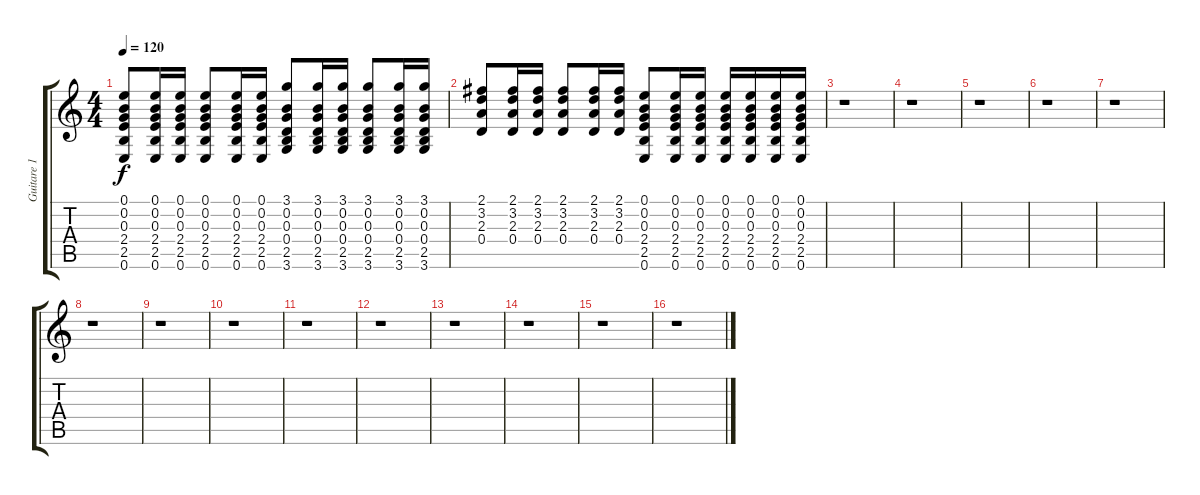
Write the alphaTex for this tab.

\track ("Guitare 1 (Acoustique)" "Guitare 1 ") {mute instrument acousticguitarnylon}
\staff {score tabs}
\tuning (E4 B3 G3 D3 A2 E2) {hide}
\ts (4 4)
\tempo 120
\clef g2
\ks c
(0.1 0.2 0.3 2.4 2.5 0.6).8{dy f} (0.1 0.2 0.3 2.4 2.5 0.6).16 (0.1 0.2 0.3 2.4 2.5 0.6).16 (0.1 0.2 0.3 2.4 2.5 0.6).8 (0.1 0.2 0.3 2.4 2.5 0.6).16 (0.1 0.2 0.3 2.4 2.5 0.6).16 (3.1 0.2 0.3 0.4 2.5 3.6).8 (3.1 0.2 0.3 0.4 2.5 3.6).16 (3.1 0.2 0.3 0.4 2.5 3.6).16 (3.1 0.2 0.3 0.4 2.5 3.6).8 (3.1 0.2 0.3 0.4 2.5 3.6).16 (3.1 0.2 0.3 0.4 2.5 3.6).16 |
(2.1 3.2 2.3 0.4).8 (2.1 3.2 2.3 0.4).16 (2.1 3.2 2.3 0.4).16 (2.1 3.2 2.3 0.4).8 (2.1 3.2 2.3 0.4).16 (2.1 3.2 2.3 0.4).16 (0.1 0.2 0.3 2.4 2.5 0.6).8 (0.1 0.2 0.3 2.4 2.5 0.6).16 (0.1 0.2 0.3 2.4 2.5 0.6).16 (0.1 0.2 0.3 2.4 2.5 0.6).16 (0.1 0.2 0.3 2.4 2.5 0.6).16 (0.1 0.2 0.3 2.4 2.5 0.6).16 (0.1 0.2 0.3 2.4 2.5 0.6).16 |
r.1 |
r.1 |
r.1 |
r.1 |
r.1 |
r.1 |
r.1 |
r.1 |
r.1 |
r.1 |
r.1 |
r.1 |
r.1 |
r.1
